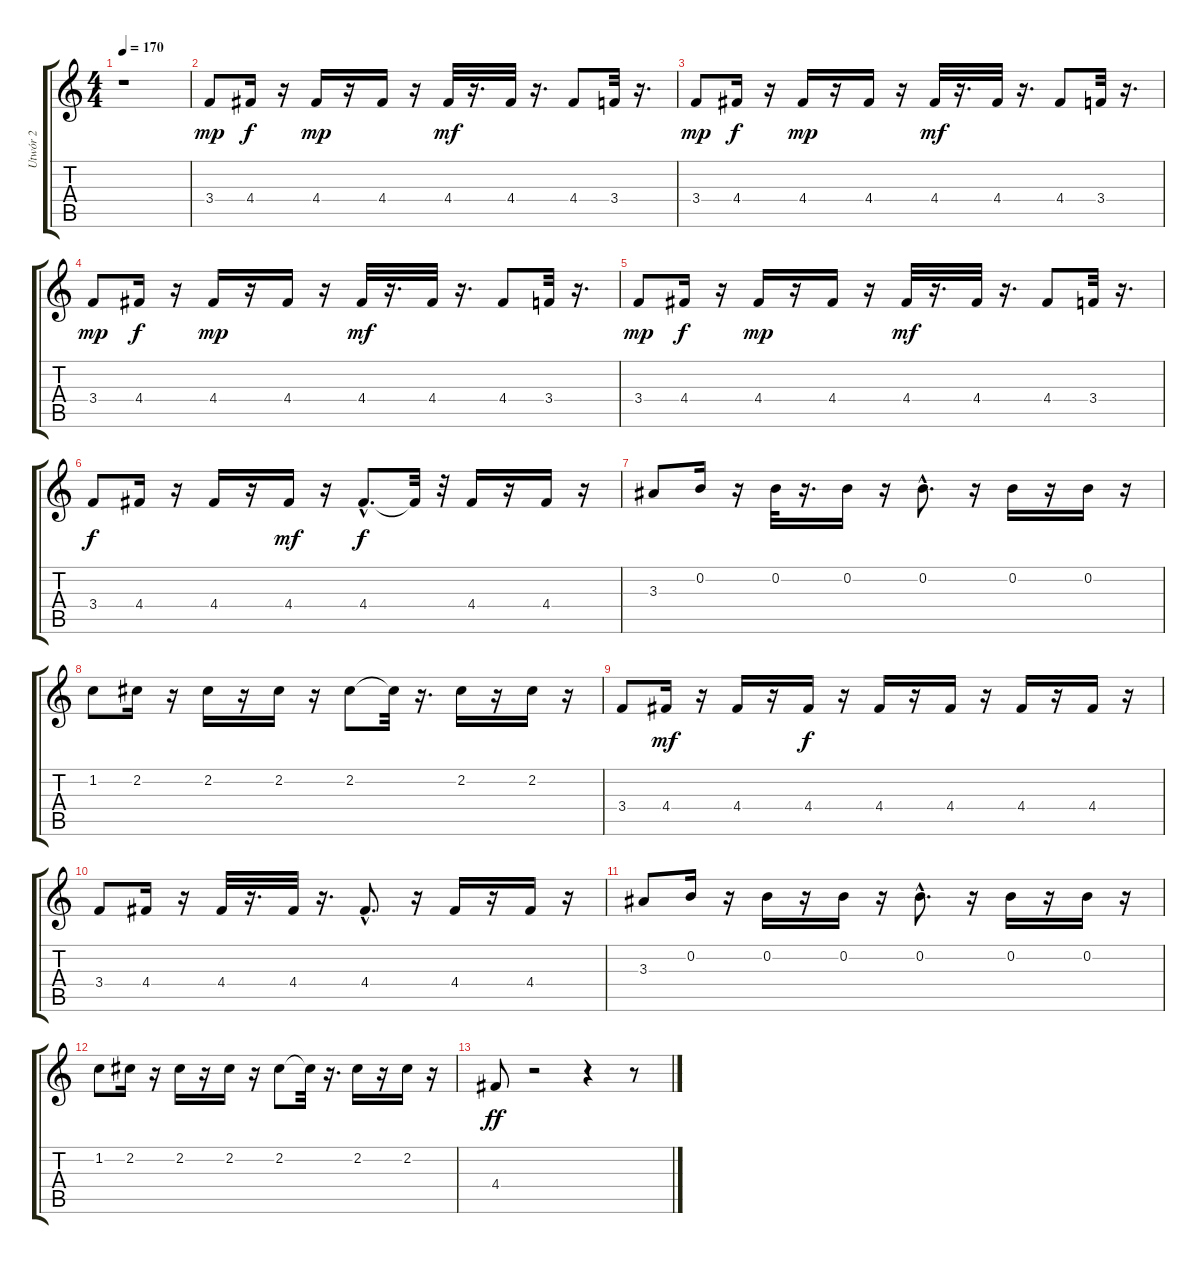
\track ("Utwór 2" "Utwór 2") {instrument acousticguitarsteel}
\staff {score tabs}
\tuning (E4 B3 G3 D3 A2 E2) {hide}
\ts (4 4)
\tempo 170
\clef g2
\ks c
r.1{dy ff} |
3.4.8{dy mp} 4.4.16{dy f} r.16 4.4.16{dy mp} r.16 4.4.16 r.16 4.4.32{dy mf} r.16{d} 4.4.32 r.16{d} 4.4.8 3.4.32 r.16{d} |
3.4.8{dy mp} 4.4.16{dy f} r.16 4.4.16{dy mp} r.16 4.4.16 r.16 4.4.32{dy mf} r.16{d} 4.4.32 r.16{d} 4.4.8 3.4.32 r.16{d} |
3.4.8{dy mp} 4.4.16{dy f} r.16 4.4.16{dy mp} r.16 4.4.16 r.16 4.4.32{dy mf} r.16{d} 4.4.32 r.16{d} 4.4.8 3.4.32 r.16{d} |
3.4.8{dy mp} 4.4.16{dy f} r.16 4.4.16{dy mp} r.16 4.4.16 r.16 4.4.32{dy mf} r.16{d} 4.4.32 r.16{d} 4.4.8 3.4.32 r.16{d} |
3.4.8{dy f} 4.4.16 r.16 4.4.16 r.16 4.4.16{dy mf} r.16 4.4{hac}.8{d dy f} 4.4{t}.32 r.32 4.4.16 r.16 4.4.16 r.16 |
3.3.8 0.2.16 r.16 0.2.32 r.16{d} 0.2.16 r.16 0.2{hac}.8{d} r.16 0.2.16 r.16 0.2.16 r.16 |
1.2.8 2.2.16 r.16 2.2.16 r.16 2.2.16 r.16 2.2.8 2.2{t}.32 r.16{d} 2.2.16 r.16 2.2.16 r.16 |
3.4.8 4.4.16{dy mf} r.16 4.4.16 r.16 4.4.16{dy f} r.16 4.4.16 r.16 4.4.16 r.16 4.4.16 r.16 4.4.16 r.16 |
3.4.8 4.4.16 r.16 4.4.32 r.16{d} 4.4.32 r.16{d} 4.4{hac}.8{d} r.16 4.4.16 r.16 4.4.16 r.16 |
3.3.8 0.2.16 r.16 0.2.16 r.16 0.2.16 r.16 0.2{hac}.8{d} r.16 0.2.16 r.16 0.2.16 r.16 |
1.2.8 2.2.16 r.16 2.2.16 r.16 2.2.16 r.16 2.2.8 2.2{t}.32 r.16{d} 2.2.16 r.16 2.2.16 r.16 |
4.4.8{dy ff} r.2 r.4 r.8
